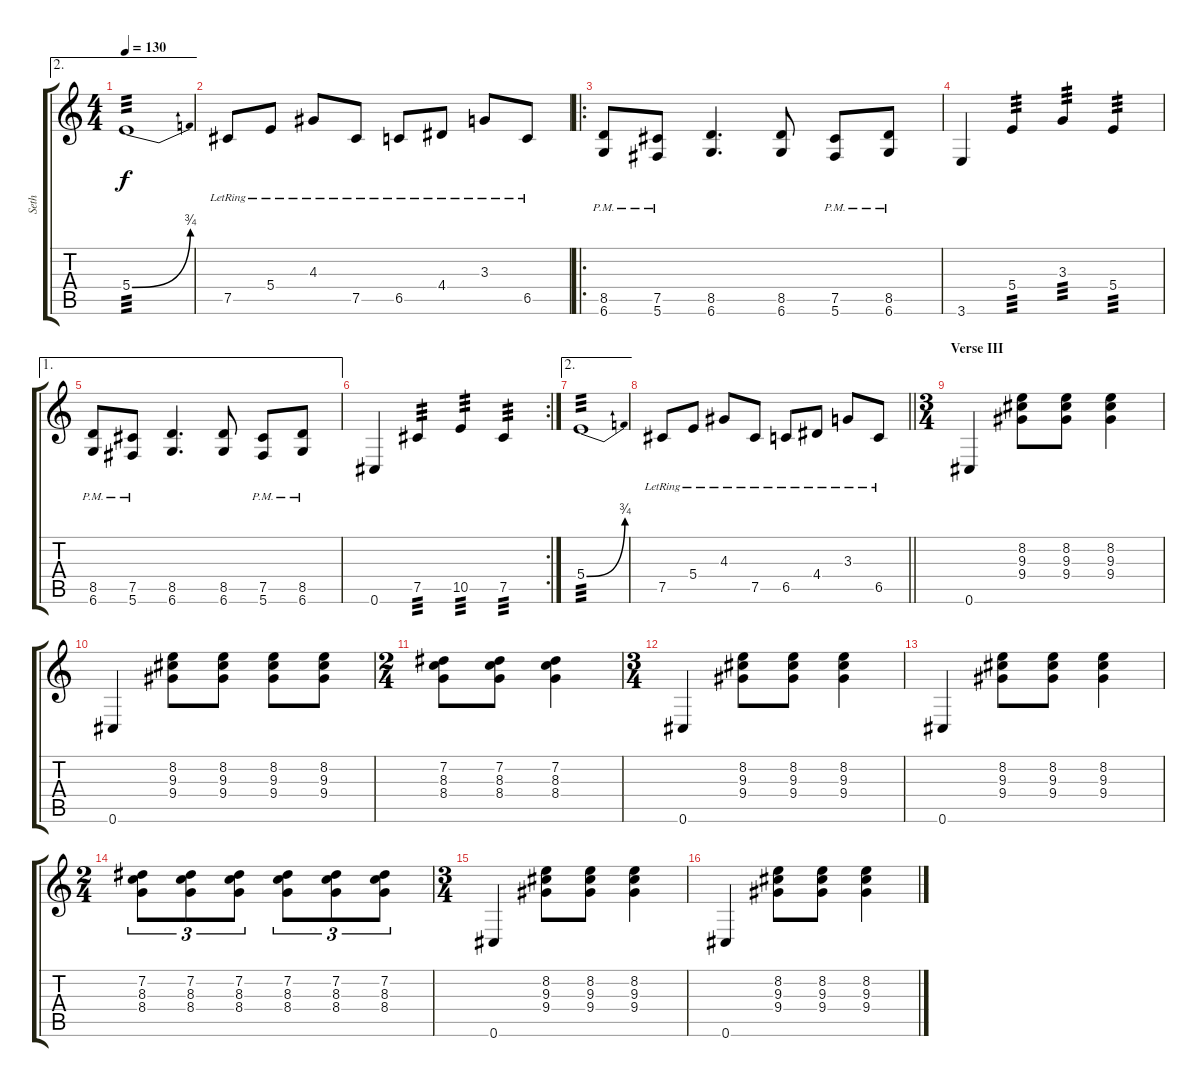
\track ("Seth" "Seth") {instrument overdrivenguitar}
\staff {score tabs}
\tuning (Db4 Ab3 E3 B2 Gb2 Db2) {hide}
\ae 2
\ts (4 4)
\tempo 130
\clef g2
\ks c
5.4{be (bend 0 0 60 3)}.1{tp 3 dy f} |
7.5{lr}.8 5.4{lr}.8 4.3{lr}.8 7.5{lr}.8 6.5{lr}.8 4.4{lr}.8 3.3{lr}.8 6.5{lr}.8 |
\ro
(8.5{pm} 6.6{pm}).8 (7.5{pm} 5.6{pm}).8 (8.5 6.6).4{d} (8.5 6.6).8 (7.5{pm} 5.6{pm}).8 (8.5{pm} 6.6{pm}).8 |
3.6.4 5.4.4{tp 3} 3.3.4{tp 3} 5.4.4{tp 3} |
\ae 1
(8.5{pm} 6.6{pm}).8 (7.5{pm} 5.6{pm}).8 (8.5 6.6).4{d} (8.5 6.6).8 (7.5{pm} 5.6{pm}).8 (8.5{pm} 6.6{pm}).8 |
\rc 2
0.6.4 7.5.4{tp 3} 10.5.4{tp 3} 7.5.4{tp 3} |
\ae 2
5.4{be (bend 0 0 60 3)}.1{tp 3} |
\barLineRight lightlight
7.5{lr}.8 5.4{lr}.8 4.3{lr}.8 7.5{lr}.8 6.5{lr}.8 4.4{lr}.8 3.3{lr}.8 6.5{lr}.8 |
\ts (3 4)
\section ("" "Verse III")
0.6.4 (8.2 9.3 9.4).8 (8.2 9.3 9.4).8 (8.2 9.3 9.4).4 |
0.6.4 (8.2 9.3 9.4).8 (8.2 9.3 9.4).8 (8.2 9.3 9.4).8 (8.2 9.3 9.4).8 |
\ts (2 4)
(7.2 8.3 8.4).8 (7.2 8.3 8.4).8 (7.2 8.3 8.4).4 |
\ts (3 4)
0.6.4 (8.2 9.3 9.4).8 (8.2 9.3 9.4).8 (8.2 9.3 9.4).4 |
0.6.4 (8.2 9.3 9.4).8 (8.2 9.3 9.4).8 (8.2 9.3 9.4).4 |
\ts (2 4)
(7.2 8.3 8.4).8{tu (3 2)} (7.2 8.3 8.4).8{tu (3 2)} (7.2 8.3 8.4).8{tu (3 2)} (7.2 8.3 8.4).8{tu (3 2)} (7.2 8.3 8.4).8{tu (3 2)} (7.2 8.3 8.4).8{tu (3 2)} |
\ts (3 4)
0.6.4 (8.2 9.3 9.4).8 (8.2 9.3 9.4).8 (8.2 9.3 9.4).4 |
0.6.4 (8.2 9.3 9.4).8 (8.2 9.3 9.4).8 (8.2 9.3 9.4).4
